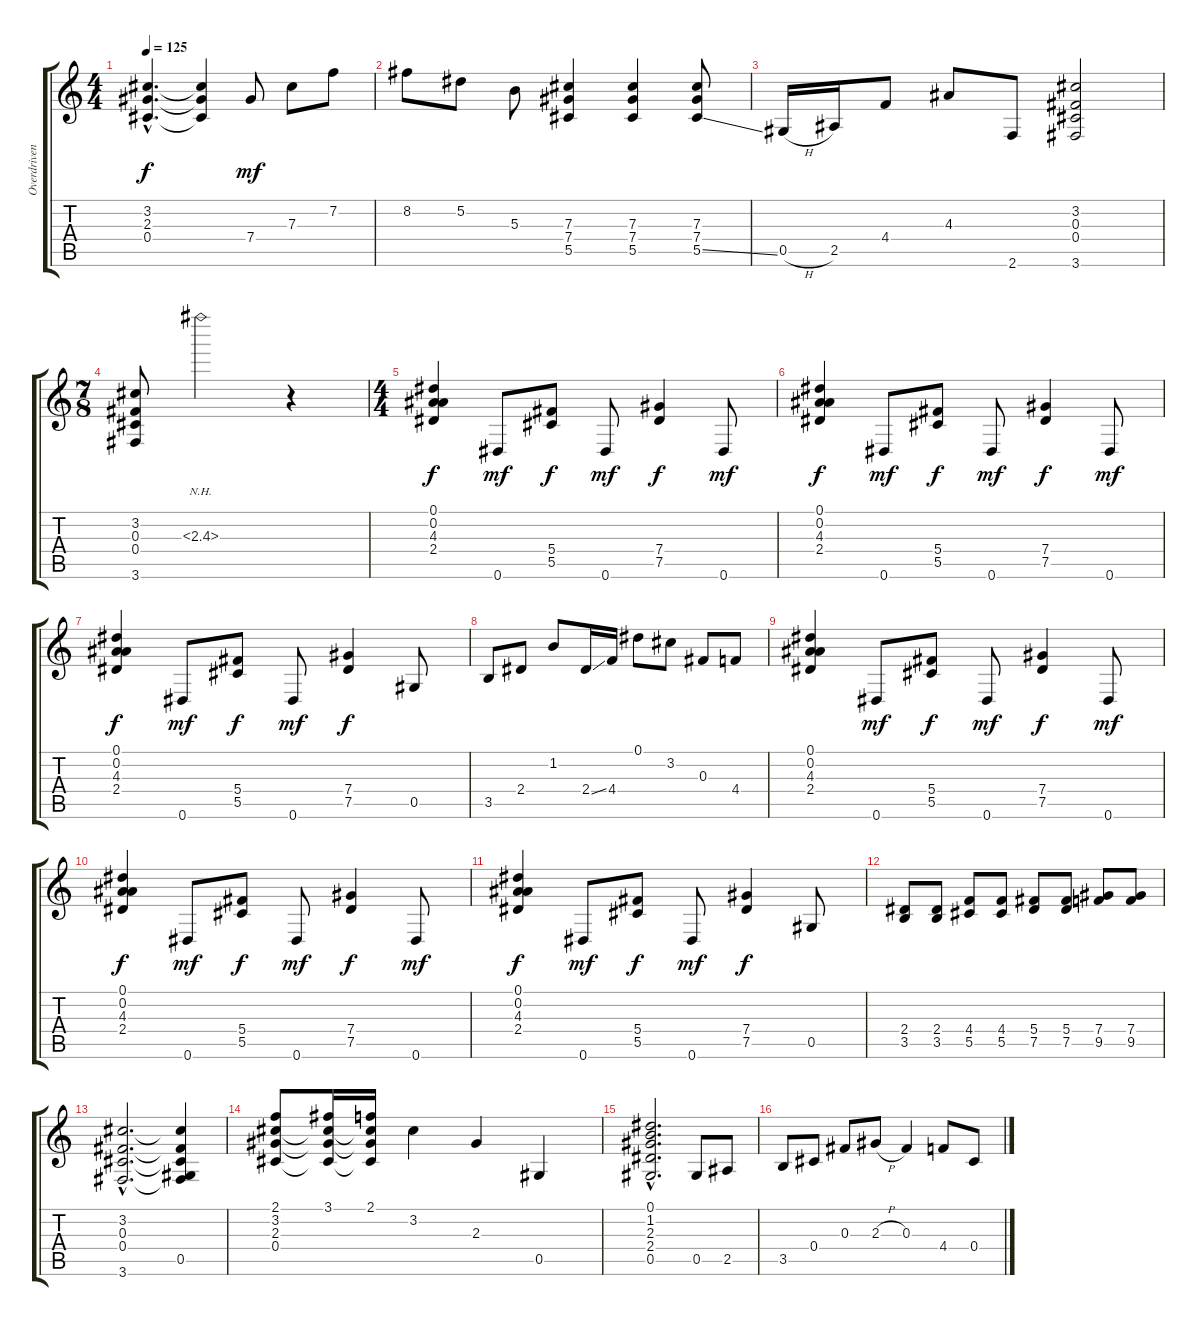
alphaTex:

\track ("Overdriven" "Overdriven") {instrument overdrivenguitar}
\staff {score tabs}
\tuning (Eb4 Bb3 Gb3 Db3 Ab2 Eb2) {hide}
\ts (4 4)
\tempo 125
\clef g2
\ks c
(3.2{hac} 2.3{hac} 0.4{hac}).4{d dy f} (3.2{t} 2.3{t} 0.4{t}).4 7.4.8{dy mf} 7.3.8 7.2.8 |
8.2.8 5.2.8 5.3.8 (7.3 7.4 5.5).4 (7.3 7.4 5.5).4 (7.3 7.4 5.5{ss}).8 |
0.5{h}.16 2.5.16 4.4.8 4.3.8 2.6.8 (3.2 0.3 0.4 3.6).2 |
\ts (7 8)
(3.2 0.3 0.4 3.6).8 2.3{nh}.2 r.4 |
\ts (4 4)
(0.1 0.2 4.3 2.4).4{dy f} 0.6.8{dy mf} (5.4 5.5).8{dy f} 0.6.8{dy mf} (7.4 7.5).4{dy f} 0.6.8{dy mf} |
(0.1 0.2 4.3 2.4).4{dy f} 0.6.8{dy mf} (5.4 5.5).8{dy f} 0.6.8{dy mf} (7.4 7.5).4{dy f} 0.6.8{dy mf} |
(0.1 0.2 4.3 2.4).4{dy f} 0.6.8{dy mf} (5.4 5.5).8{dy f} 0.6.8{dy mf} (7.4 7.5).4{dy f} 0.5.8 |
3.5.8 2.4.8 1.2.8 2.4{ss}.16 4.4.16 0.1.8 3.2.8 0.3.8 4.4.8 |
(0.1 0.2 4.3 2.4).4 0.6.8{dy mf} (5.4 5.5).8{dy f} 0.6.8{dy mf} (7.4 7.5).4{dy f} 0.6.8{dy mf} |
(0.1 0.2 4.3 2.4).4{dy f} 0.6.8{dy mf} (5.4 5.5).8{dy f} 0.6.8{dy mf} (7.4 7.5).4{dy f} 0.6.8{dy mf} |
(0.1 0.2 4.3 2.4).4{dy f} 0.6.8{dy mf} (5.4 5.5).8{dy f} 0.6.8{dy mf} (7.4 7.5).4{dy f} 0.5.8 |
(2.4 3.5).8 (2.4 3.5).8 (4.4 5.5).8 (4.4 5.5).8 (5.4 7.5).8 (5.4 7.5).8 (7.4 9.5).8 (7.4 9.5).8 |
(3.2{hac} 0.3{hac} 0.4{hac} 3.6{hac}).2{d} (3.2{t} 0.3{t} 0.4{t} 0.5 3.6{t}).4 |
(2.1 3.2 2.3 0.4).8 (3.1 3.2{t} 2.3{t} 0.4{t}).16 (2.1 3.2{t} 2.3{t} 0.4{t}).16 3.2.4 2.3.4 0.5.4 |
(0.1{hac} 1.2{hac} 2.3{hac} 2.4{hac} 0.5{hac}).2{d} 0.5.8 2.5.8 |
3.5.8 0.4.8 0.3.8 2.3{h}.8 0.3.4 4.4.8 0.4.8
